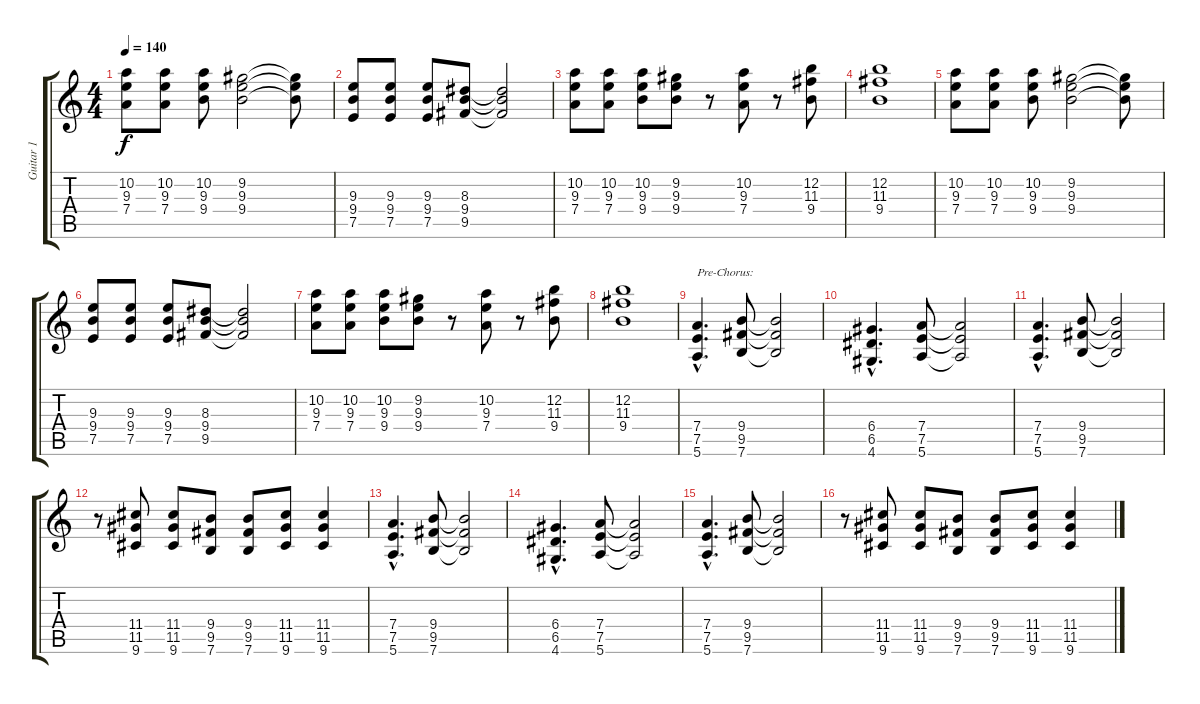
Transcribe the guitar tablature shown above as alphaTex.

\track ("Guitar 1" "Guitar 1") {instrument distortionguitar}
\staff {score tabs}
\tuning (E4 B3 G3 D3 A2 E2) {hide}
\ts (4 4)
\tempo 140
\clef g2
\ks c
(10.2 9.3 7.4).8{dy f} (10.2 9.3 7.4).8 (10.2 9.3 9.4).8 (9.2 9.3 9.4).2 (9.2{t} 9.3{t} 9.4{t}).8 |
(9.3 9.4 7.5).8 (9.3 9.4 7.5).8 (9.3 9.4 7.5).8 (8.3 9.4 9.5).8 (8.3{t} 9.4{t} 9.5{t}).2 |
(10.2 9.3 7.4).8 (10.2 9.3 7.4).8 (10.2 9.3 9.4).8 (9.2 9.3 9.4).8 r.8 (10.2 9.3 7.4).8 r.8 (12.2 11.3 9.4).8 |
(12.2 11.3 9.4).1 |
(10.2 9.3 7.4).8 (10.2 9.3 7.4).8 (10.2 9.3 9.4).8 (9.2 9.3 9.4).2 (9.2{t} 9.3{t} 9.4{t}).8 |
(9.3 9.4 7.5).8 (9.3 9.4 7.5).8 (9.3 9.4 7.5).8 (8.3 9.4 9.5).8 (8.3{t} 9.4{t} 9.5{t}).2 |
(10.2 9.3 7.4).8 (10.2 9.3 7.4).8 (10.2 9.3 9.4).8 (9.2 9.3 9.4).8 r.8 (10.2 9.3 7.4).8 r.8 (12.2 11.3 9.4).8 |
(12.2 11.3 9.4).1 |
(7.4{hac} 7.5{hac} 5.6{hac}).4{d txt "Pre-Chorus:"} (9.4 9.5 7.6).8 (9.4{t} 9.5{t} 7.6{t}).2 |
(6.4{hac} 6.5{hac} 4.6{hac}).4{d} (7.4 7.5 5.6).8 (7.4{t} 7.5{t} 5.6{t}).2 |
(7.4{hac} 7.5{hac} 5.6{hac}).4{d} (9.4 9.5 7.6).8 (9.4{t} 9.5{t} 7.6{t}).2 |
r.8 (11.4 11.5 9.6).8 (11.4 11.5 9.6).8 (9.4 9.5 7.6).8 (9.4 9.5 7.6).8 (11.4 11.5 9.6).8 (11.4 11.5 9.6).4 |
(7.4{hac} 7.5{hac} 5.6{hac}).4{d} (9.4 9.5 7.6).8 (9.4{t} 9.5{t} 7.6{t}).2 |
(6.4{hac} 6.5{hac} 4.6{hac}).4{d} (7.4 7.5 5.6).8 (7.4{t} 7.5{t} 5.6{t}).2 |
(7.4{hac} 7.5{hac} 5.6{hac}).4{d} (9.4 9.5 7.6).8 (9.4{t} 9.5{t} 7.6{t}).2 |
r.8 (11.4 11.5 9.6).8 (11.4 11.5 9.6).8 (9.4 9.5 7.6).8 (9.4 9.5 7.6).8 (11.4 11.5 9.6).8 (11.4 11.5 9.6).4
